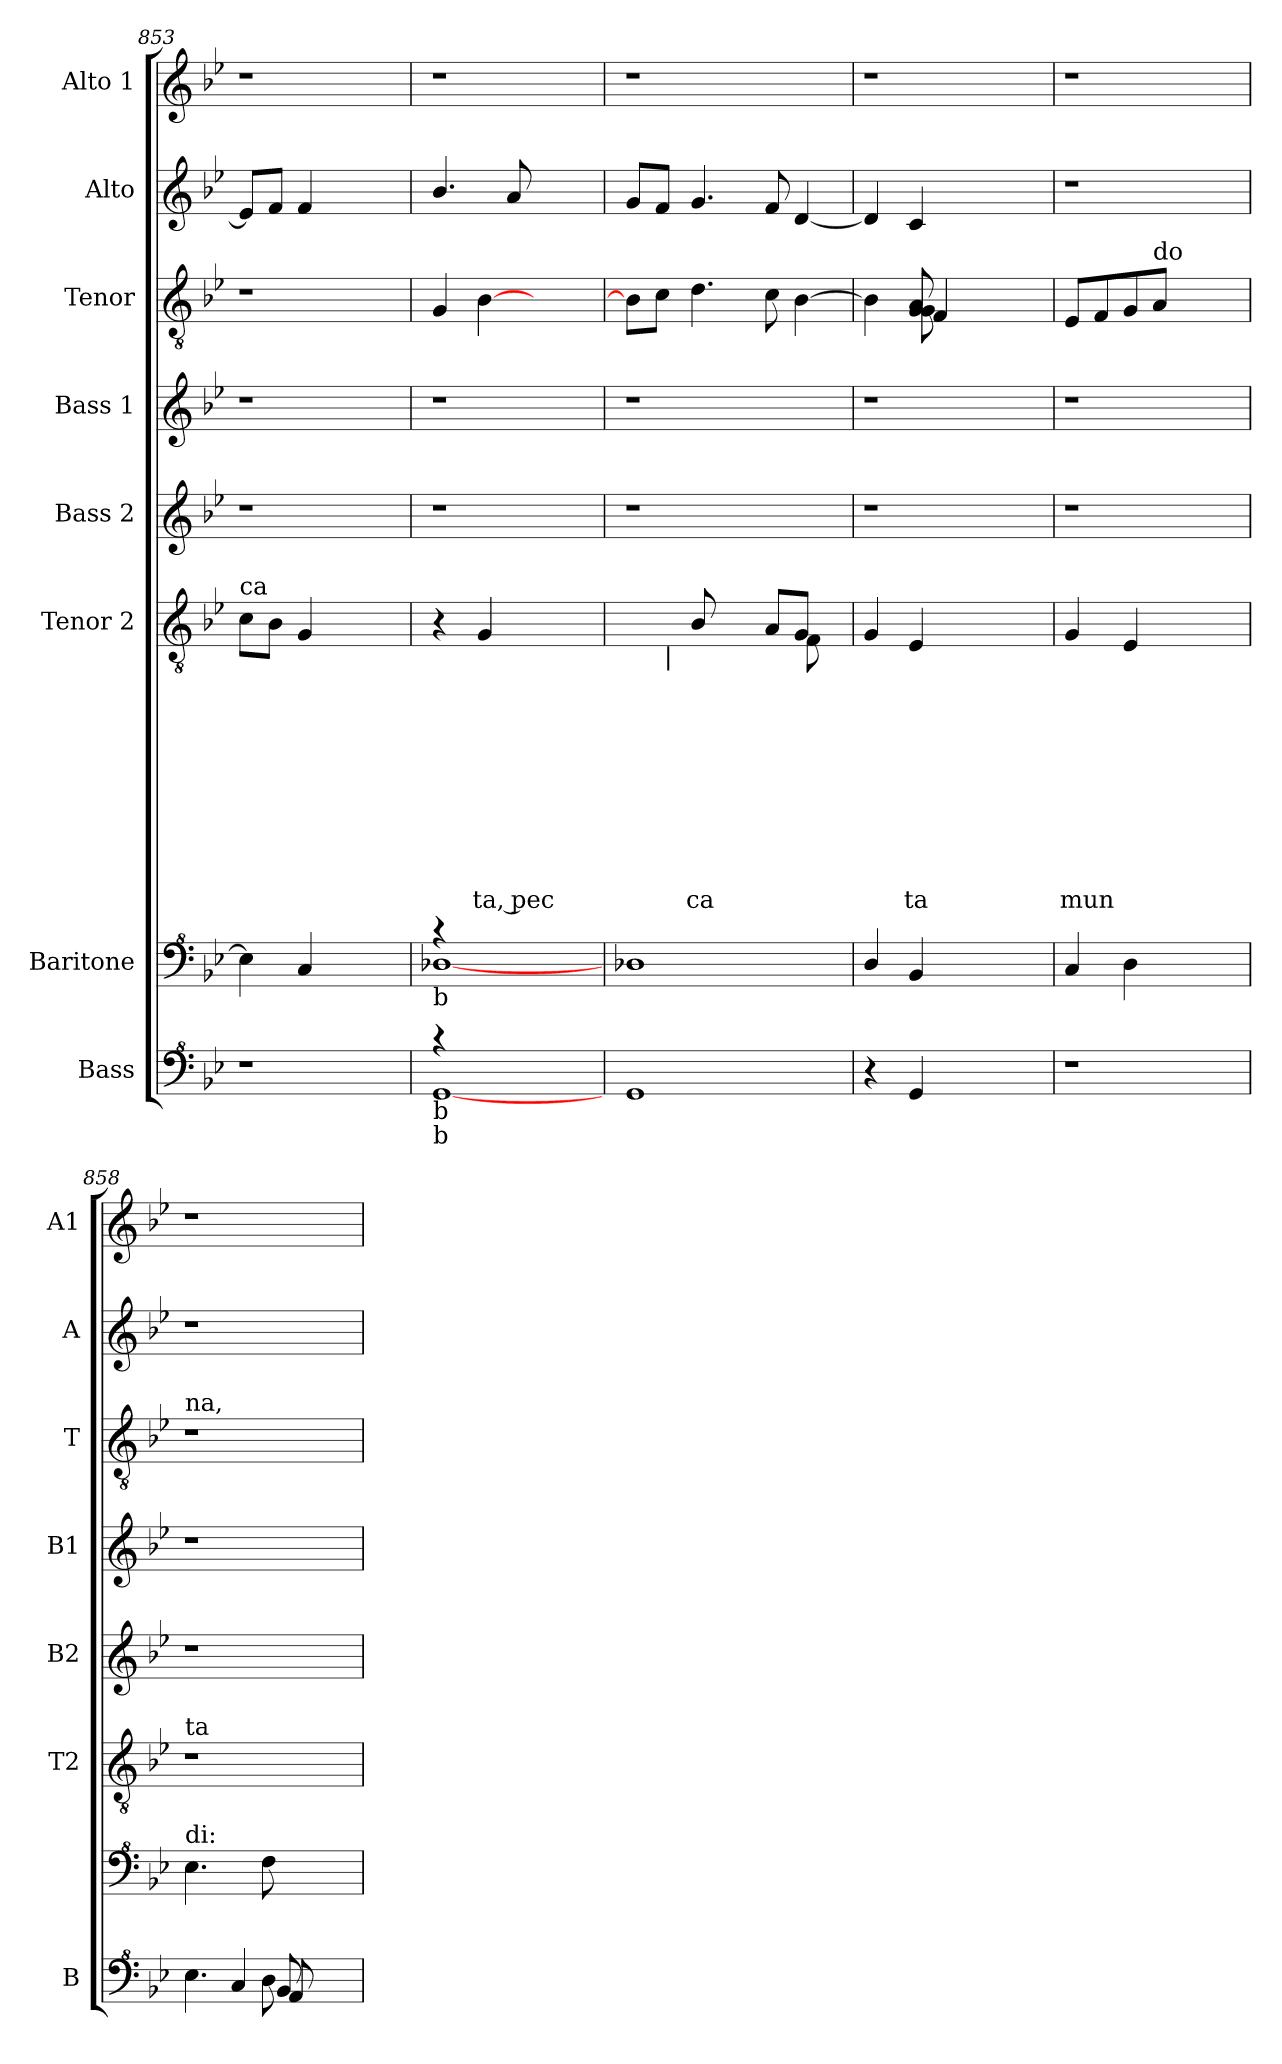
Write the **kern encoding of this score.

**kern	**kern	**kern	**text	**text	**text	**text	**text	**text	**text	**text	**text	**text	**kern	**kern	**kern	**kern	**kern
*part8	*part7	*part6	*part6	*part6	*part6	*part6	*part6	*part6	*part6	*part6	*part6	*part6	*part5	*part4	*part3	*part2	*part1
*staff8	*staff7	*staff6	*staff6	*staff6	*staff6	*staff6	*staff6	*staff6	*staff6	*staff6	*staff6	*staff6	*staff5	*staff4	*staff3	*staff2	*staff1
*I"Bass	*I"Baritone	*I"Tenor 2	*	*	*	*	*	*	*	*	*	*	*I"Bass 2	*I"Bass 1	*I"Tenor	*I"Alto	*I"Alto 1
*I'B	*	*I'T2	*	*	*	*	*	*	*	*	*	*	*I'B2	*I'B1	*I'T	*I'A	*I'A1
*clefF^4	*clefF^4	*clefGv2	*	*	*	*	*	*	*	*	*	*	*clefG2	*clefG2	*clefGv2	*clefG2	*clefG2
*	*	*ITrd1c2	*	*	*	*	*	*	*	*	*	*	*	*	*ITrd1c2	*ITrd1c2	*ITrd1c2
*k[b-e-]	*k[b-e-]	*k[b-e-a-d-]	*	*	*	*	*	*	*	*	*	*	*k[b-e-]	*k[b-e-]	*k[b-e-a-d-]	*k[b-e-a-d-]	*k[b-e-a-d-]
*B-:	*B-:	*A-:	*	*	*	*	*	*	*	*	*	*	*B-:	*B-:	*A-:	*A-:	*A-:
=853	=853	=853	=853	=853	=853	=853	=853	=853	=853	=853	=853	=853	=853	=853	=853	=853	=853
!	!	!LO:TX:a:t=ca	!	!	!	!	!	!	!	!	!	!	!	!	!	!	!
1r	4e-\]	8B-\L	.	.	.	.	.	.	.	.	.	.	1r	1r	1r	8d-/L]	1r
.	.	8A-\J	.	.	.	.	.	.	.	.	.	.	.	.	.	8e-/J	.
.	4c/	4F/	.	.	.	.	.	.	.	.	.	.	.	.	.	4e-/	.
.	2ryy	2ryy	.	.	.	.	.	.	.	.	.	.	.	.	.	2ryy	.
!!LO:PB:g=z
=854	=854	=854	=854	=854	=854	=854	=854	=854	=854	=854	=854	=854	=854	=854	=854	=854	=854
*^	*^	*	*	*	*	*	*	*	*	*	*	*	*	*	*	*	*
!	!	!LO:TX:b:t=b	!	!	!	!	!	!	!	!	!	!	!	!	!	!	!	!	!
!LO:TX:b:t=b	!	!	!	!	!	!	!	!	!	!	!	!	!	!	!	!	!	!	!
!LO:TX:b:t=b	!	!	!	!	!	!	!	!	!	!	!	!	!	!	!	!	!	!	!
4rcc	[<1G	4rcc	[>1d-X	4r	.	.	.	.	.	.	.	.	.	.	1r	1r	4F/	4.a-/	1r
!	!	!	!	!	!	!	!	!	!	!	!	!	!	!LO:LY:b:rj	!	!	!	!	!
2.ryy	.	2.ryy	.	4F/	.	.	.	.	.	.	.	.	.	ta, pec	.	.	[>4A-\	.	.
.	.	.	.	.	.	.	.	.	.	.	.	.	.	.	.	.	.	8g/	.
.	.	.	.	2ryy	.	.	.	.	.	.	.	.	.	.	.	.	2ryy	2ryy	.
*v	*v	*	*	*	*	*	*	*	*	*	*	*	*	*	*	*	*	*	*
*	*v	*v	*	*	*	*	*	*	*	*	*	*	*	*	*	*	*	*
=855	=855	=855	=855	=855	=855	=855	=855	=855	=855	=855	=855	=855	=855	=855	=855	=855	=855
*	*	*^	*	*	*	*	*	*	*	*	*	*	*	*	*	*	*
1G	1d-	8ryy	2.ryy	.	.	.	.	.	.	.	.	.	.	1r	1r	8A-\L]	8f/L	1r
.	.	64ryy	.	.	.	.	.	.	.	.	.	.	.	.	.	8B-\J	8e-/J	.
!	!	!LO:TX:b:i:t=|	!	!	!	!	!	!	!	!	!	!	!	!	!	!	!	!
.	.	16..ryy	.	.	.	.	.	.	.	.	.	.	.	.	.	.	.	.
!	!	!	!	!	!	!	!	!	!	!	!	!	!LO:LY:b:rj	!	!	!	!	!
.	.	8A-/	.	.	.	.	.	.	.	.	.	.	ca	.	.	4.c\	4.f/	.
.	.	4ryy	.	.	.	.	.	.	.	.	.	.	.	.	.	.	.	.
.	.	8G/L	.	.	.	.	.	.	.	.	.	.	.	.	.	8B-\	8e-/	.
.	.	8F/J	8E-\	.	.	.	.	.	.	.	.	.	.	.	.	[>4A-\	[<4c/	.
.	.	8ryy	8ryy	.	.	.	.	.	.	.	.	.	.	.	.	.	.	.
*	*	*v	*v	*	*	*	*	*	*	*	*	*	*	*	*	*	*	*
=856	=856	=856	=856	=856	=856	=856	=856	=856	=856	=856	=856	=856	=856	=856	=856	=856	=856
*	*	*	*	*	*	*	*	*	*	*	*	*	*	*	*^	*	*
*	*	*	*	*	*	*	*	*	*	*	*	*	*	*	*	*^	*	*
*	*	*	*	*	*	*	*	*	*	*	*	*	*	*	*	*	*^	*	*
4r	4d/	4F/	.	.	.	.	.	.	.	.	.	.	1r	1r	4A-\]	4ryy	4ryy	4ryy	4c/]	1r
!	!	!	!	!	!	!	!	!	!	!	!	!LO:LY:b	!	!	!	!	!	!	!	!
4G/	4B-/	4D-/	.	.	.	.	.	.	.	.	.	ta	.	.	8G/	8F\	4E-/	4F/	4B-/	.
.	.	.	.	.	.	.	.	.	.	.	.	.	.	.	2ryy	2ryy	.	.	.	.
2ryy	2ryy	2ryy	.	.	.	.	.	.	.	.	.	.	.	.	.	.	2ryy	2ryy	2ryy	.
.	.	.	.	.	.	.	.	.	.	.	.	.	.	.	8ryy	8ryy	.	.	.	.
*	*	*	*	*	*	*	*	*	*	*	*	*	*	*	*	*v	*v	*v	*	*
=857	=857	=857	=857	=857	=857	=857	=857	=857	=857	=857	=857	=857	=857	=857	=857	=857	=857	=857
!	!	!	!	!	!	!	!	!	!	!	!	!LO:LY:b	!	!	!	!	!	!
*	*	*	*	*	*	*	*	*	*	*	*	*	*	*	*v	*v	*	*
1r	4c/	4F/	.	.	.	.	.	.	.	.	.	mun	1r	1r	8D-/L	1r	1r
.	.	.	.	.	.	.	.	.	.	.	.	.	.	.	8E-/	.	.
.	4d\	4D-/	.	.	.	.	.	.	.	.	.	.	.	.	8F/	.	.
!	!	!	!	!	!	!	!	!	!	!	!	!	!	!	!LO:TX:a:t=do	!	!
.	.	.	.	.	.	.	.	.	.	.	.	.	.	.	8G/J	.	.
.	2ryy	2ryy	.	.	.	.	.	.	.	.	.	.	.	.	2ryy	.	.
=858	=858	=858	=858	=858	=858	=858	=858	=858	=858	=858	=858	=858	=858	=858	=858	=858	=858
*^	*	*	*	*	*	*	*	*	*	*	*	*	*	*	*	*	*
*	*^	*	*	*	*	*	*	*	*	*	*	*	*	*	*	*	*	*
*	*	*^	*	*	*	*	*	*	*	*	*	*	*	*	*	*	*	*	*
!	!	!	!	!	!	!	!	!	!	!	!	!	!	!	!	!	!	!LO:TX:a:t=na,	!	!
!	!	!	!	!	!LO:TX:a:t=ta	!	!	!	!	!	!	!	!	!	!	!	!	!	!	!
!	!	!	!	!LO:TX:a:t=di&colon;	!	!	!	!	!	!	!	!	!	!	!	!	!	!	!	!
4.e-\	4ryy	4.ryy	4.ryy	4.e-\	1r	.	.	.	.	.	.	.	.	.	.	1r	1r	1r	1r	1r
.	4c/	.	.	.	.	.	.	.	.	.	.	.	.	.	.	.	.	.	.	.
8d\	.	8B-/	8A/	8f\	.	.	.	.	.	.	.	.	.	.	.	.	.	.	.	.
2ryy	2ryy	2ryy	2ryy	2ryy	.	.	.	.	.	.	.	.	.	.	.	.	.	.	.	.
*v	*v	*v	*v	*	*	*	*	*	*	*	*	*	*	*	*	*	*	*	*	*
=	=	=	=	=	=	=	=	=	=	=	=	=	=	=	=	=	=
*-	*-	*-	*-	*-	*-	*-	*-	*-	*-	*-	*-	*-	*-	*-	*-	*-	*-
